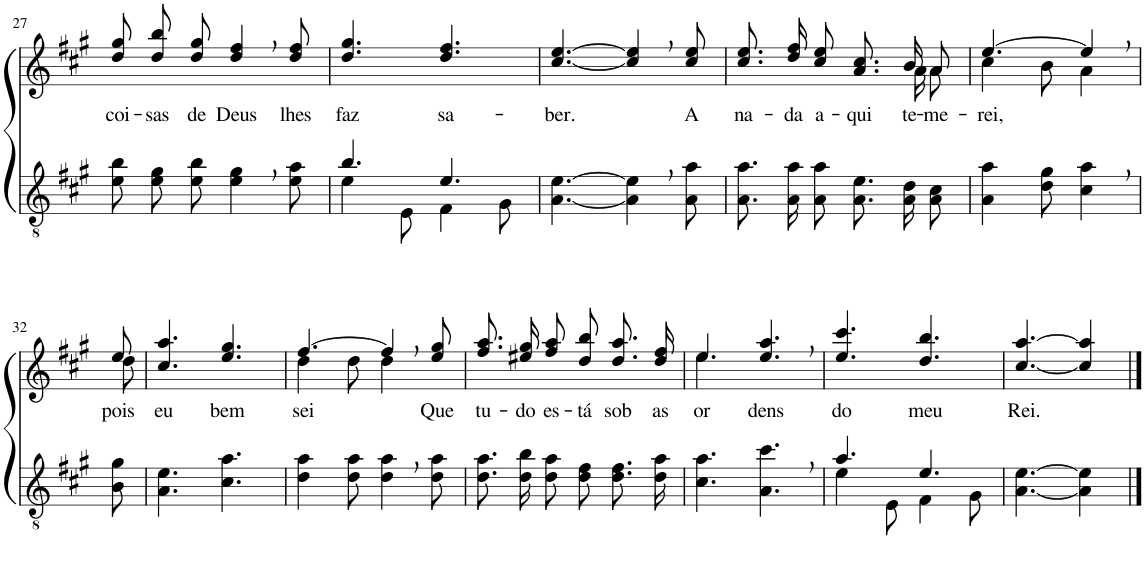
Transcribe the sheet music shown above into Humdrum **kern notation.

**kern	**kern	**text
*part2	*part1	*part1
*staff2	*staff1	*staff1
*I"Parte III e IV	*I"Parte I e II	*
!!LO:PB:g=z
*clefGv2	*clefG2	*
*Trd5c9	*Trd5c9	*
*k[f#c#g#]	*k[f#c#g#]	*
*M6/8	*M6/8	*
=27	=27	=27
!	!	!LO:LY:b
8e\ 8b\L	8dd\ 8gg#\L	coi-
!	!	!LO:LY:b
8e\ 8g#\	8dd\ 8bb\	-sas
!	!	!LO:LY:b
8e\ 8b\J	8dd\ 8gg#\J	de
!	!	!LO:LY:b
4e\, 4g#\,	4dd/, 4ff#/,	Deus
!	!	!LO:LY:b
8e\ 8a\	8dd/ 8ff#/	lhes
=28	=28	=28
*^	*	*
!	!	!	!LO:LY:b
4.b/	4e\	4.dd/ 4.gg#/	faz
.	8E\	.	.
!	!	!	!LO:LY:b
4.e/	4F#\	4.dd/ 4.ff#/	sa-
.	8G#\	.	.
=29	=29	=29	=29
!	!	!	!LO:LY:b
*v	*v	*	*
[4.A\ [4.e\	[4.cc#/ [4.ee/	-ber.
4A\], 4e\],	4cc#/], 4ee/],	.
!	!	!LO:LY:b
8A\ 8a\	8cc#/ 8ee/	A
=30	=30	=30
!	!	!LO:LY:b
*	*^	*
8.A\ 8.a\L	8.cc#\ 8.ee\L	16ryy	na-
!	!	!	!LO:LY:b
*	*v	*v	*
16A\ 16a\K	16dd\ 16ff#\K	-da
!	!	!LO:LY:b
8A\ 8a\J	8cc#\ 8ee\J	a-
!	!	!LO:LY:b
8.A\ 8.e\L	8.a/ 8.cc#/L	-qui
*	*^	*
!	!	!	!LO:LY:b
16A\ 16d\K	16b/K	16a\KL	te-
!	!	!	!LO:LY:b
8A\ 8c#\J	8a/J	8a\J	-me-
=31	=31	=31	=31
!	!	!	!LO:LY:b
4A\ 4a\	[4.ee/	4cc#\	-rei,
8d\ 8g#\	.	8b\	.
4c#\, 4a\,	4ee,/]	4a\	.
!!LO:LB:g=z	!!
=32	=32	=32	=32
!	!	!	!LO:LY:b
8B\ 8g#\	8ee/	8dd\	pois
=33	=33	=33	=33
!	!	!	!LO:LY:b
*	*v	*v	*
4.A\ 4.e\	4.cc#/ 4.aa/	eu
!	!	!LO:LY:b
4.c#\ 4.a\	4.ee/ 4.gg#/	bem
=34	=34	=34
*	*^	*
!	!	!	!LO:LY:b
4d\ 4a\	[4.ff#/	4dd\	sei
8d\ 8a\	.	8dd\	.
4d\, 4a\,	4ff#,/]	4dd\	.
!	!	!	!LO:LY:b
8d\ 8a\	8ee/ 8gg#/	8ryy	Que
=35	=35	=35	=35
!	!	!	!LO:LY:b
*	*v	*v	*
8.d\ 8.a\L	8.ff#\ 8.aa\L	tu-
!	!	!LO:LY:b
16d\ 16b\K	16ee#X\ 16gg#\K	-do
!	!	!LO:LY:b
8d\ 8a\J	8ff#\ 8aa\J	es-
!	!	!LO:LY:b
8d\ 8f#\L	8dd\ 8bb\L	-tá
!	!	!LO:LY:b
8.d\ 8.f#\	8.dd\ 8.aa\	sob
!	!	!LO:LY:b
16d\ 16a\Jk	16dd\ 16ff#\Jk	as
=36	=36	=36
*	*^	*
!	!	!	!LO:LY:b
4.c#\ 4.a\	4.ee/	4.ee\	or-
!	!	!	!LO:LY:b
4.A\, 4.cc#\,	4.ee/, 4.aa/,	4.ryy	-dens
=37	=37	=37	=37
*^	*	*	*
!	!	!	!	!LO:LY:b
*	*	*v	*v	*
4.a/	4e\	4.ee/ 4.ccc#/	do
.	8E\	.	.
!	!	!	!LO:LY:b
4.e/	4F#\	4.dd/ 4.bb/	meu
.	8G#\	.	.
=38	=38	=38	=38
!	!	!	!LO:LY:b
*v	*v	*	*
[4.A\ [4.e\	[4.cc#/ [4.aa/	Rei.
4A\] 4e\]	4cc#/] 4aa/]	.
==	==	==
*-	*-	*-
